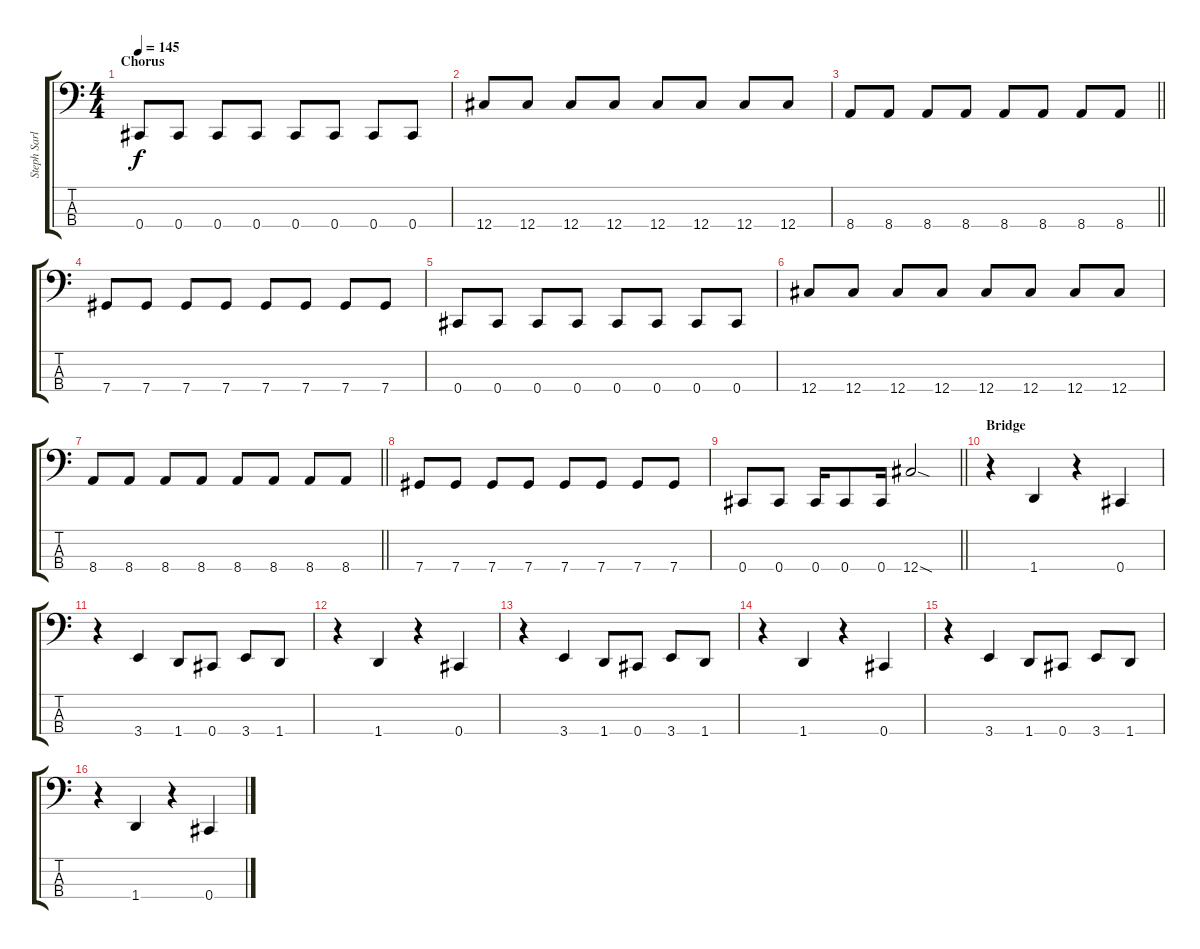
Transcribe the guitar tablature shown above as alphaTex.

\track ("Steph Sarles (Bass)" "Steph Sarl") {instrument slapbass1}
\staff {score tabs}
\tuning (Gb2 Db2 Ab1 Db1) {hide}
\ts (4 4)
\section ("" "Chorus")
\tempo 145
\clef f4
\ks c
0.4.8{dy f} 0.4.8 0.4.8 0.4.8 0.4.8 0.4.8 0.4.8 0.4.8 |
12.4.8 12.4.8 12.4.8 12.4.8 12.4.8 12.4.8 12.4.8 12.4.8 |
\barLineRight lightlight
8.4.8 8.4.8 8.4.8 8.4.8 8.4.8 8.4.8 8.4.8 8.4.8 |
7.4.8 7.4.8 7.4.8 7.4.8 7.4.8 7.4.8 7.4.8 7.4.8 |
0.4.8 0.4.8 0.4.8 0.4.8 0.4.8 0.4.8 0.4.8 0.4.8 |
12.4.8 12.4.8 12.4.8 12.4.8 12.4.8 12.4.8 12.4.8 12.4.8 |
\barLineRight lightlight
8.4.8 8.4.8 8.4.8 8.4.8 8.4.8 8.4.8 8.4.8 8.4.8 |
7.4.8 7.4.8 7.4.8 7.4.8 7.4.8 7.4.8 7.4.8 7.4.8 |
\barLineRight lightlight
0.4.8 0.4.8 0.4.16 0.4.8 0.4.16 12.4{sod}.2 |
\section ("" "Bridge")
r.4 1.4.4 r.4 0.4.4 |
r.4 3.4.4 1.4.8 0.4.8 3.4.8 1.4.8 |
r.4 1.4.4 r.4 0.4.4 |
r.4 3.4.4 1.4.8 0.4.8 3.4.8 1.4.8 |
r.4 1.4.4 r.4 0.4.4 |
r.4 3.4.4 1.4.8 0.4.8 3.4.8 1.4.8 |
r.4 1.4.4 r.4 0.4.4
